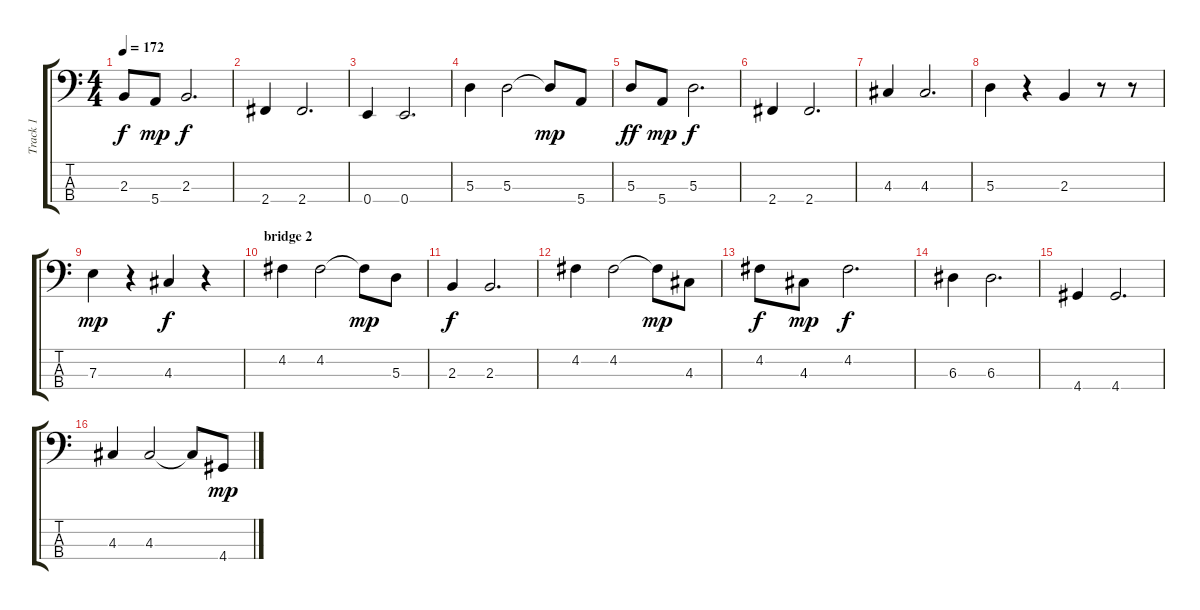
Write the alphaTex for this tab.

\track ("Track 1" "Track 1") {instrument electricbasspick}
\staff {score tabs}
\tuning (G2 D2 A1 E1) {hide}
\ts (4 4)
\tempo 172
\clef f4
\ks c
2.3.8{dy f} 5.4.8{dy mp} 2.3.2{d dy f} |
2.4.4 2.4.2{d} |
0.4.4 0.4.2{d} |
5.3.4 5.3.2 5.3{t}.8{dy mp} 5.4.8 |
5.3.8{dy ff} 5.4.8{dy mp} 5.3.2{d dy f} |
2.4.4 2.4.2{d} |
4.3.4 4.3.2{d} |
5.3.4 r.4 2.3.4 r.8 r.8 |
7.3.4{dy mp} r.4 4.3.4{dy f} r.4 |
\section ("" "bridge 2")
4.2.4 4.2.2 4.2{t}.8{dy mp} 5.3.8 |
2.3.4{dy f} 2.3.2{d} |
4.2.4 4.2.2 4.2{t}.8{dy mp} 4.3.8 |
4.2.8{dy f} 4.3.8{dy mp} 4.2.2{d dy f} |
6.3.4 6.3.2{d} |
4.4.4 4.4.2{d} |
4.3.4 4.3.2 4.3{t}.8 4.4.8{dy mp}
